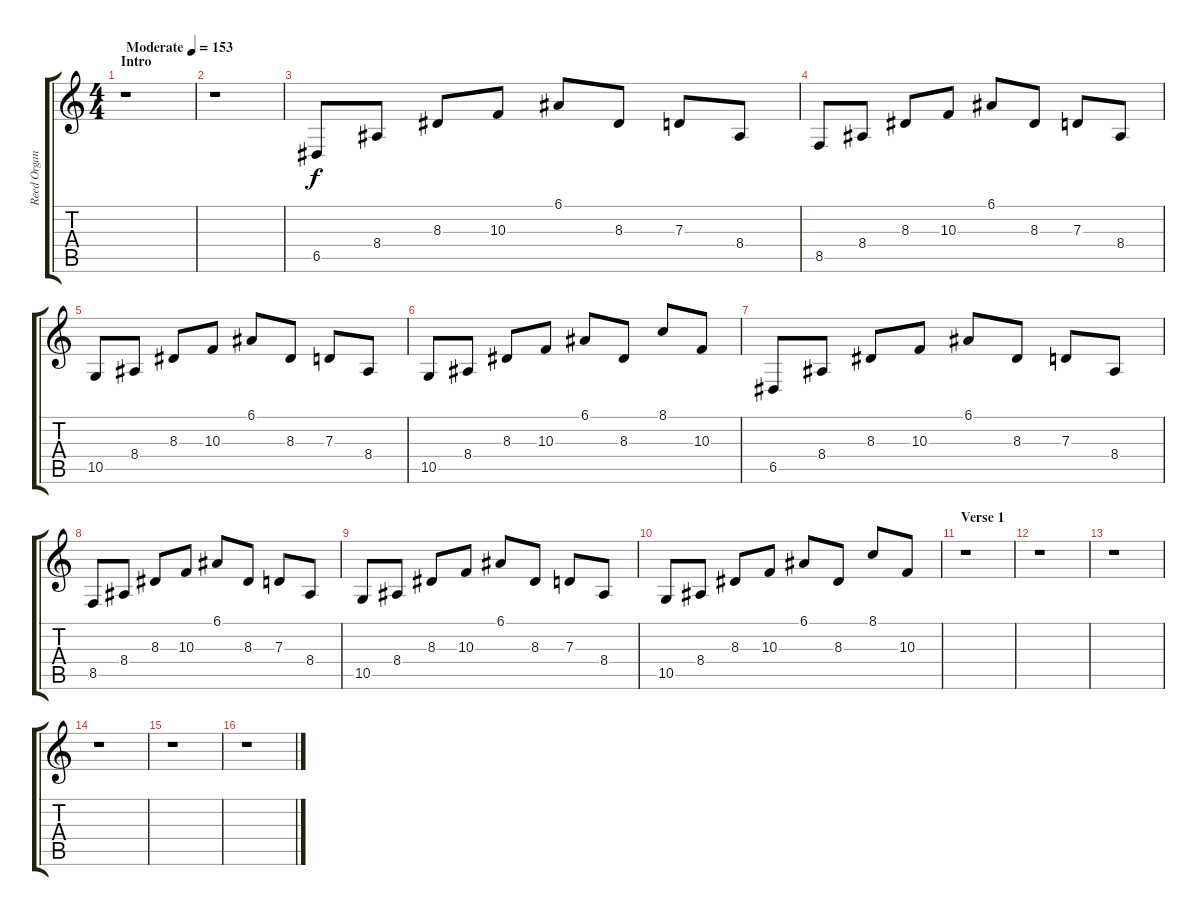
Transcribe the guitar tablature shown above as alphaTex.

\track ("Reed Organ" "Reed Organ") {instrument reedorgan}
\staff {score tabs}
\tuning (E4 B3 G3 D3 A2 D2) {hide}
\ts (4 4)
\section ("" "Intro")
\tempo (153 "Moderate")
\clef g2
\ks c
r.1{dy f instrument reedorgan} |
r.1 |
6.5.8 8.4.8 8.3.8 10.3.8 6.1.8 8.3.8 7.3.8 8.4.8 |
8.5.8 8.4.8 8.3.8 10.3.8 6.1.8 8.3.8 7.3.8 8.4.8 |
10.5.8 8.4.8 8.3.8 10.3.8 6.1.8 8.3.8 7.3.8 8.4.8 |
10.5.8 8.4.8 8.3.8 10.3.8 6.1.8 8.3.8 8.1.8 10.3.8 |
6.5.8 8.4.8 8.3.8 10.3.8 6.1.8 8.3.8 7.3.8 8.4.8 |
8.5.8 8.4.8 8.3.8 10.3.8 6.1.8 8.3.8 7.3.8 8.4.8 |
10.5.8 8.4.8 8.3.8 10.3.8 6.1.8 8.3.8 7.3.8 8.4.8 |
10.5.8 8.4.8 8.3.8 10.3.8 6.1.8 8.3.8 8.1.8 10.3.8 |
\section ("" "Verse 1")
r.1 |
r.1 |
r.1 |
r.1 |
r.1 |
r.1
